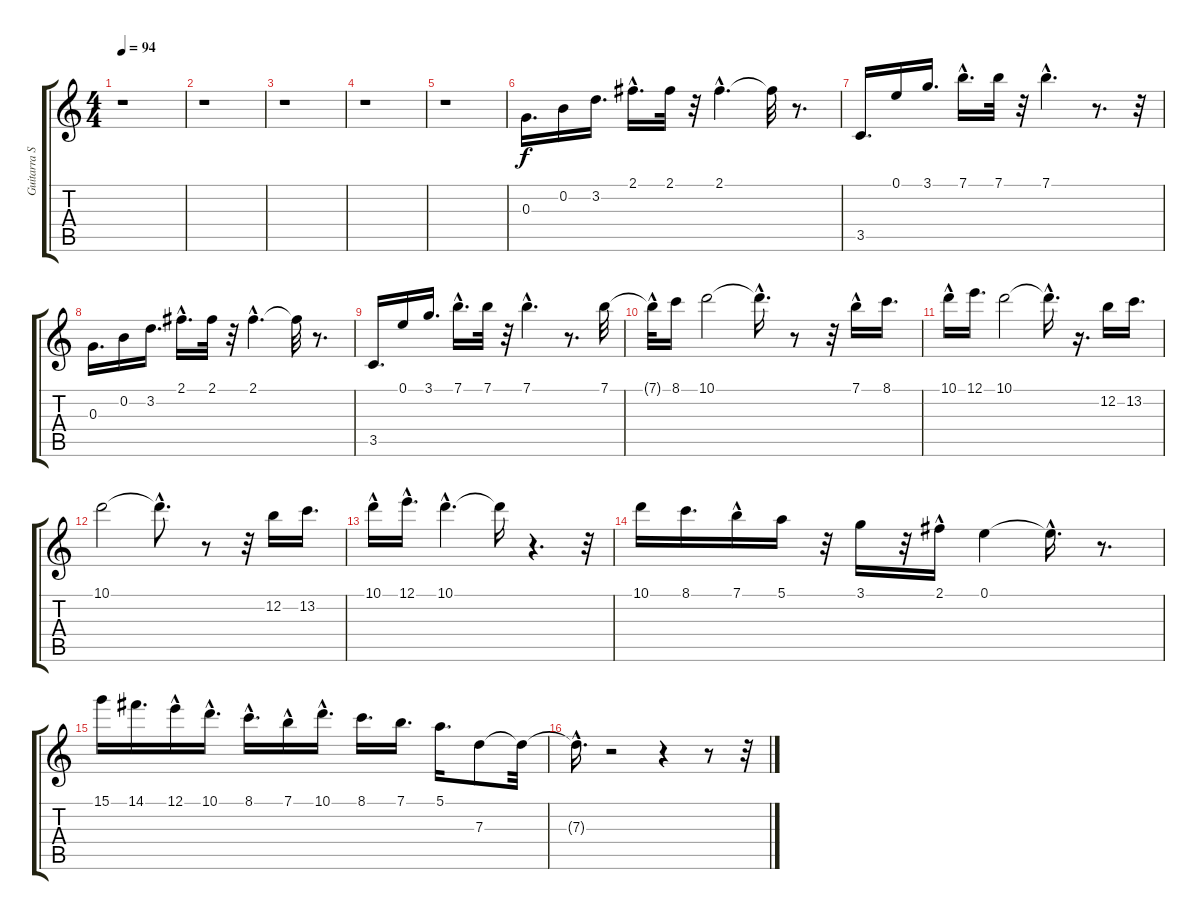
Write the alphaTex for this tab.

\track ("Guitarra Sintetizada" "Guitarra S") {instrument acousticguitarnylon}
\staff {score tabs}
\tuning (E4 B3 G3 D3 A2 E2) {hide}
\ts (4 4)
\tempo 94
\clef g2
\ks c
r.1{dy f} |
r.1 |
r.1 |
r.1 |
r.1 |
0.3.16{d} 0.2.16 3.2.16{d} 2.1{hac}.16{d} 2.1.32 r.32 2.1{hac}.4{d} 2.1{t}.32 r.8{d} |
3.5.16{d} 0.1.16 3.1.16{d} 7.1{hac}.16{d} 7.1.32 r.32 7.1{hac}.4{d} r.8{d} r.32 |
0.3.16{d} 0.2.16 3.2.16{d} 2.1{hac}.16{d} 2.1.32 r.32 2.1{hac}.4{d} 2.1{t}.32 r.8{d} |
3.5.16{d} 0.1.16 3.1.16{d} 7.1{hac}.16{d} 7.1.32 r.32 7.1{hac}.4{d} r.8{d} 7.1.32 |
7.1{hac t}.32 8.1.16 10.1.2 10.1{hac t}.16{d} r.8 r.32 7.1{hac}.16 8.1.16{d} |
10.1{hac}.16 12.1.16{d} 10.1.2 10.1{hac t}.16{d} r.16{d} 12.2.16 13.2.16{d} |
10.1.2 10.1{hac t}.8{d} r.8 r.32 12.2.16 13.2.16{d} |
10.1{hac}.16 12.1{hac}.16{d} 10.1{hac}.4{d} 10.1{t}.16 r.4{d} r.32 |
10.1.16 8.1.16{d} 7.1{hac}.16 5.1.16 r.32 3.1.16 r.32 2.1{hac}.16 0.1.4 0.1{hac t}.16{d} r.8{d} |
15.1.16 14.1.16{d} 12.1{hac}.16 10.1{hac}.16{d} 8.1{hac}.16{d} 7.1{hac}.16 10.1{hac}.16{d} 8.1.16{d} 7.1.16{d} 5.1.16{d} 7.3.8 7.3{t}.32 |
7.3{hac t}.16{d} r.2 r.4 r.8 r.32
